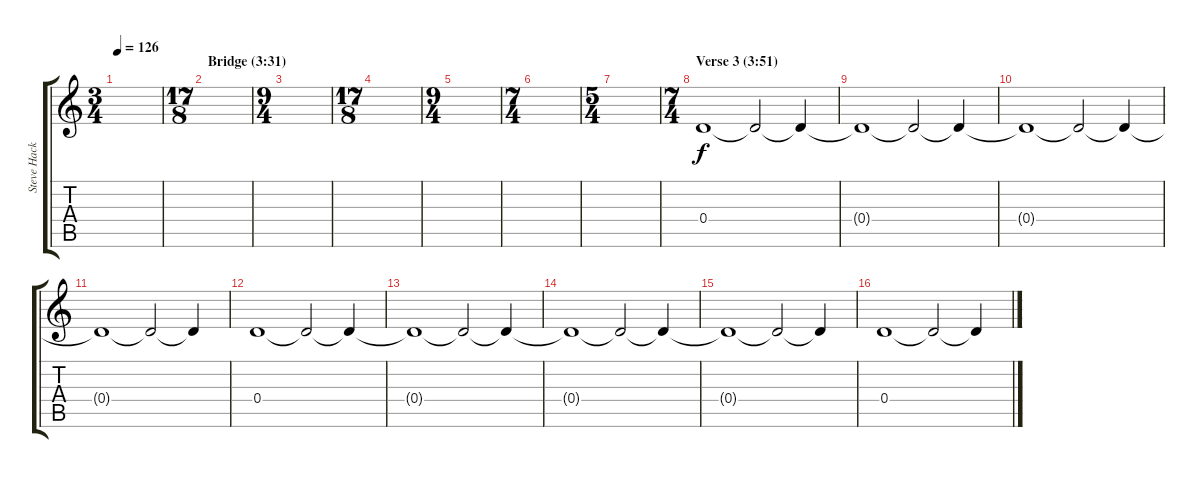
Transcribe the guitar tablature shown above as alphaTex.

\track ("Steve Hackett (guitar 2)" "Steve Hack") {instrument overdrivenguitar}
\staff {score tabs}
\tuning (E4 B3 G3 D3 A2 E2) {hide}
\ts (3 4)
\tempo 126
\clef g2
\ks c
|
\ts (17 8)
\section ("" "Bridge (3:31)")
|
\ts (9 4)
|
\ts (17 8)
|
\ts (9 4)
|
\ts (7 4)
|
\ts (5 4)
|
\ts (7 4)
\section ("" "Verse 3 (3:51)")
0.4.1 0.4{t}.2 0.4{t}.4 |
0.4{t}.1 0.4{t}.2 0.4{t}.4 |
0.4{t}.1 0.4{t}.2 0.4{t}.4 |
0.4{t}.1 0.4{t}.2 0.4{t}.4 |
0.4.1 0.4{t}.2 0.4{t}.4 |
0.4{t}.1 0.4{t}.2 0.4{t}.4 |
0.4{t}.1 0.4{t}.2 0.4{t}.4 |
0.4{t}.1 0.4{t}.2 0.4{t}.4 |
0.4.1 0.4{t}.2 0.4{t}.4
